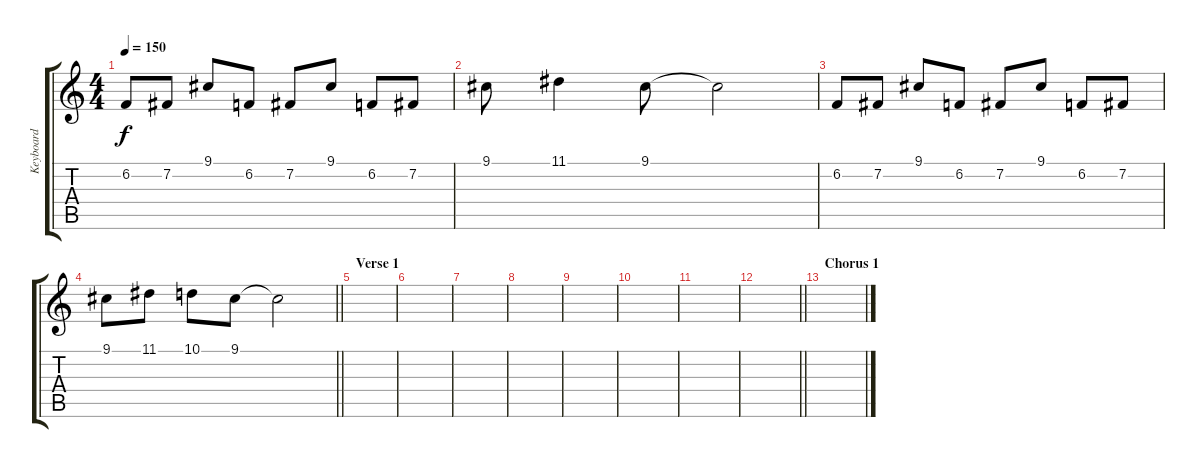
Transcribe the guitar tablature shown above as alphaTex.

\track ("Keyboard" "Keyboard") {instrument reedorgan}
\staff {score tabs}
\tuning (E4 B3 G3 D3 A2 E2) {hide}
\ts (4 4)
\tempo 150
\clef g2
\ks c
6.2.8{dy f} 7.2.8 9.1.8 6.2.8 7.2.8 9.1.8 6.2.8 7.2.8 |
9.1.8 11.1.4 9.1.8 9.1{t}.2 |
6.2.8 7.2.8 9.1.8 6.2.8 7.2.8 9.1.8 6.2.8 7.2.8 |
\barLineRight lightlight
9.1.8 11.1.8 10.1.8 9.1.8 9.1{t}.2 |
\section ("" "Verse 1")
|
|
|
|
|
|
|
\barLineRight lightlight
|
\section ("" "Chorus 1")
